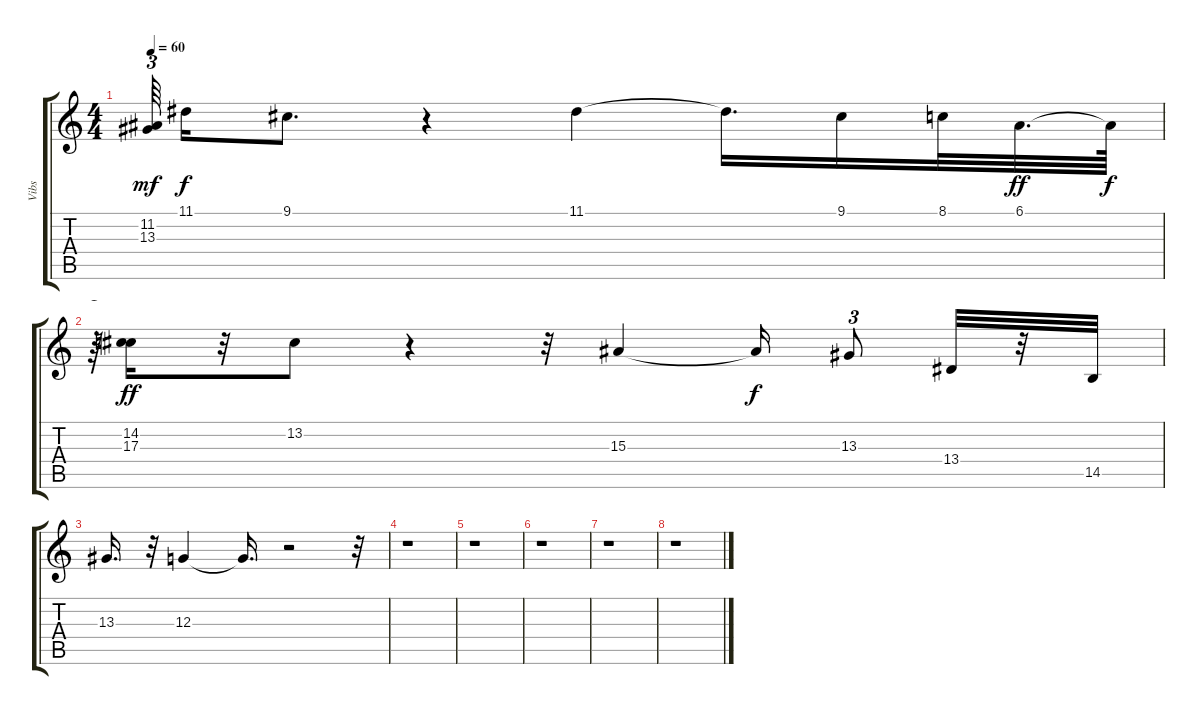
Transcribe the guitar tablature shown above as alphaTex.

\track ("Vibs" "Vibs") {instrument vibraphone}
\staff {score tabs}
\tuning (E4 B3 G3 D3 A2 E2) {hide}
\ts (4 4)
\tempo 60
\clef g2
\ks c
(11.2 13.3).64{tu (3 2) dy mf} 11.1.16{dy f} 9.1.8{d} r.4 11.1.4 11.1{t}.16{d} 9.1.16 8.1.32 6.1.32{d dy ff} 6.1{t}.64{dy f} |
r.64{tu (3 2)} (14.2 17.3).16{dy ff} r.32 13.2.8 r.4 r.32 15.3.4 15.3{t}.16{dy f} 13.3.8{tu (3 2)} 13.4.32 r.32 14.5.32 |
13.3.16{d} r.32 12.3.4 12.3{t}.16{d} r.2 r.32 |
r.1 |
r.1 |
r.1 |
r.1 |
r.1
